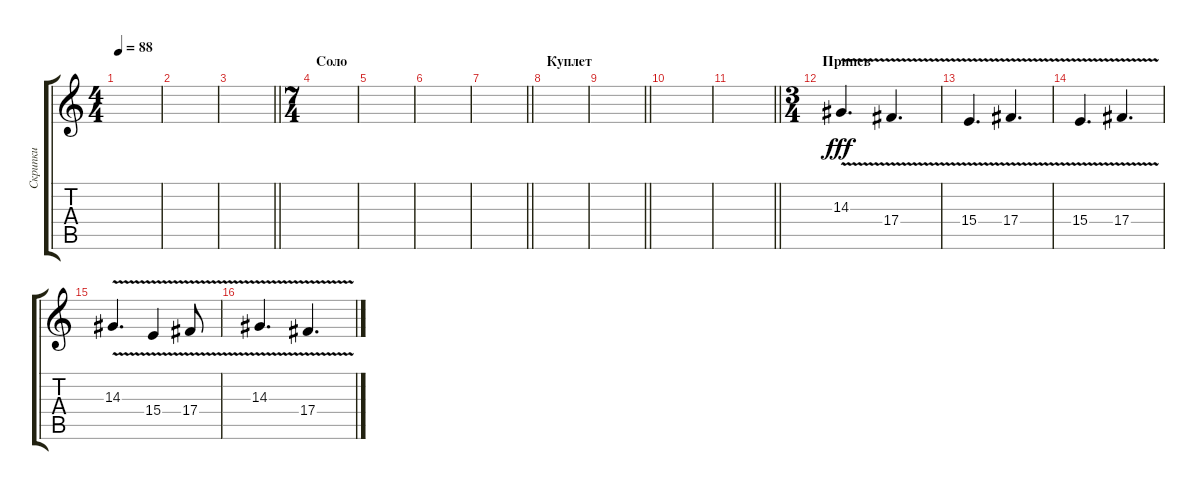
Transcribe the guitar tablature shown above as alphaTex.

\track ("Скрипки" "Скрипки") {instrument violin}
\staff {score tabs}
\tuning (Eb4 Bb3 Gb3 Db3 Ab2 Eb2) {hide}
\ts (4 4)
\tempo 88
\clef g2
\ks c
|
|
\barLineRight lightlight
|
\ts (7 4)
\section ("" "Соло")
|
|
|
\barLineRight lightlight
|
\section ("" "Куплет")
|
\barLineRight lightlight
|
|
\barLineRight lightlight
|
\ts (3 4)
\section ("" "Припев")
14.3{v}.4{d dy fff volume 7} 17.4{v}.4{d} |
15.4{v}.4{d} 17.4{v}.4{d} |
15.4{v}.4{d} 17.4{v}.4{d} |
14.3{v}.4{d} 15.4{v}.4 17.4{v}.8 |
14.3{v}.4{d} 17.4{v}.4{d}
